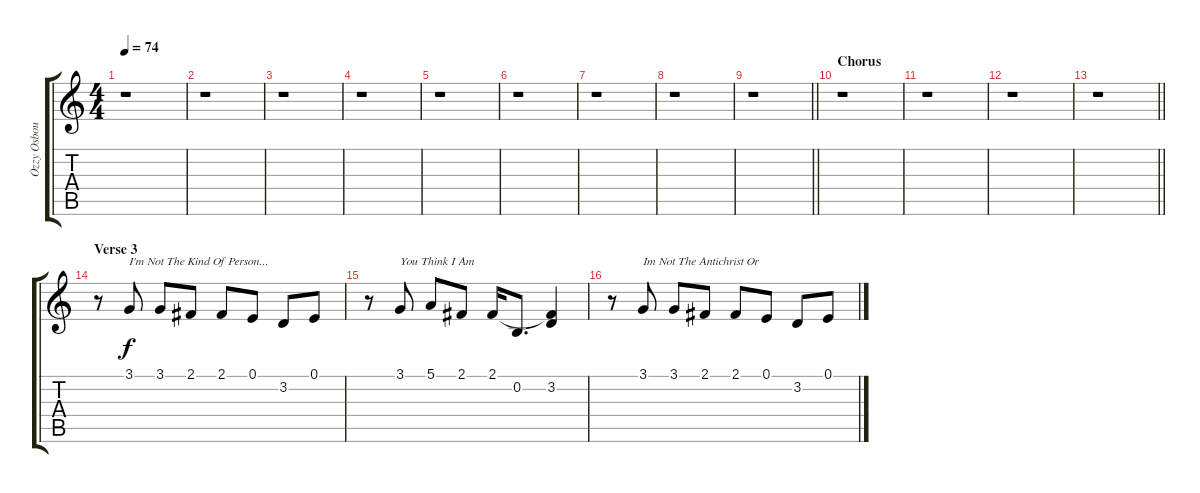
\track ("Ozzy Osbourne" "Ozzy Osbou") {instrument harmonica}
\staff {score tabs}
\tuning (E4 B3 G3 D3 A2 E2) {hide}
\ts (4 4)
\tempo 74
\clef g2
\ks c
r.1{dy f} |
r.1 |
r.1 |
r.1 |
r.1 |
r.1 |
r.1 |
r.1 |
\barLineRight lightlight
r.1 |
\section ("" "Chorus")
r.1 |
r.1 |
r.1 |
\barLineRight lightlight
r.1 |
\section ("" "Verse 3")
r.8 3.1.8{txt "I'm Not The Kind Of Person..."} 3.1.8 2.1.8 2.1.8 0.1.8 3.2.8 0.1.8 |
r.8 3.1.8{txt "You Think I Am"} 5.1.8 2.1.8 2.1.16 0.2.8{d} (2.1{t} 3.2).4 |
r.8 3.1.8{txt "Im Not The Antichrist Or"} 3.1.8 2.1.8 2.1.8 0.1.8 3.2.8 0.1.8
